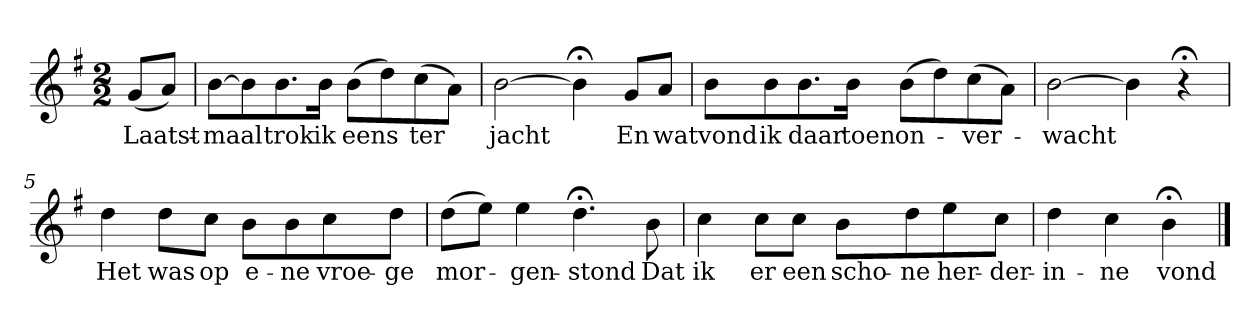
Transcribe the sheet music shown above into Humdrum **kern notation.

**kern	**text
*part1	*part1
*staff1	*staff1
*k[f#]	*
*G:	*
*M2/2	*
*MM120	*
=	=
(8gL	Laatst-
8aJ)	.
=1	=1
[8bL	-maal
8b]	.
8.b	trok
16bJk	ik
(8bL	eens
8dd)	.
(8cc	ter
8aJ)	.
=2	=2
[2b	jacht
4b;<]	.
8gL	En
8aJ	wat
=3	=3
8bL	vond
8b	ik
8.b	daar
16bJk	toen
(8bL	on-
8dd)	.
(8cc	-ver-
8aJ)	.
=4	=4
[2b	-wacht
4b]	.
4r;<	.
=5	=5
4dd	Het
8ddL	was
8ccJ	op
8bL	e-
8b	-ne
8cc	vroe-
8ddJ	-ge
=6	=6
(8ddL	mor-
8eeJ)	.
4ee	-gen-
4.dd;<	-stond
8b	Dat
=7	=7
4cc	ik
8ccL	er
8ccJ	een
8bL	scho-
8dd	-ne
8ee	her-
8ccJ	-der-
=8	=8
4dd	-in-
4cc	-ne
4b;<	vond
==	==
*-	*-
